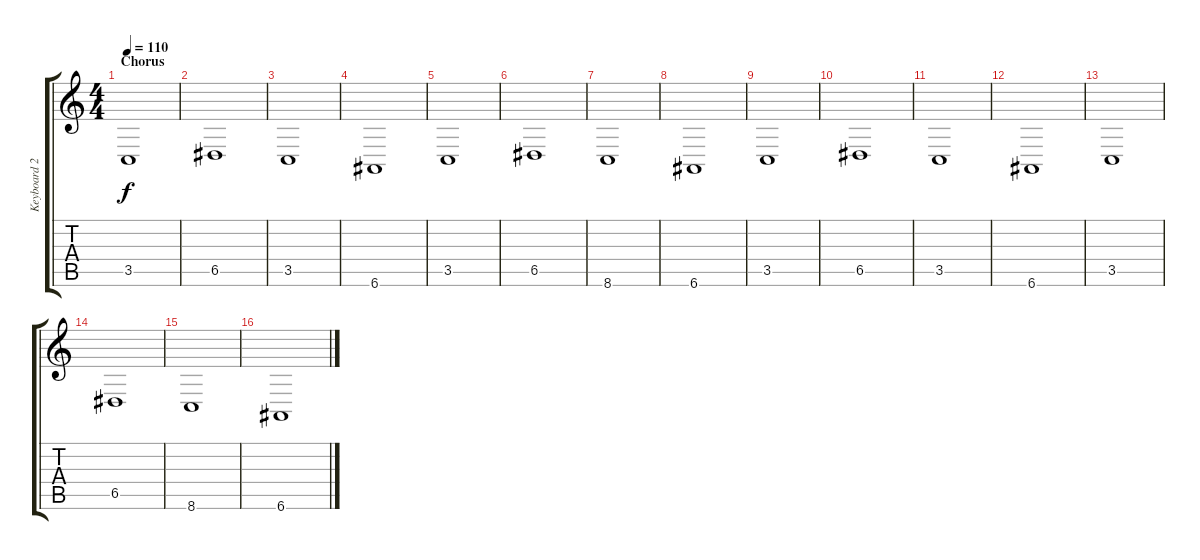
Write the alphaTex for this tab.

\track ("Keyboard 2 (Low)" "Keyboard 2") {instrument stringensemble2}
\staff {score tabs}
\tuning (E4 B3 G3 D3 A2 E2) {hide}
\ts (4 4)
\section ("" "Chorus")
\tempo 110
\clef g2
\ks c
3.5.1{dy f} |
6.5.1 |
3.5.1 |
6.6.1 |
3.5.1 |
6.5.1 |
8.6.1 |
6.6.1 |
3.5.1 |
6.5.1 |
3.5.1 |
6.6.1 |
3.5.1 |
6.5.1 |
8.6.1 |
6.6.1
